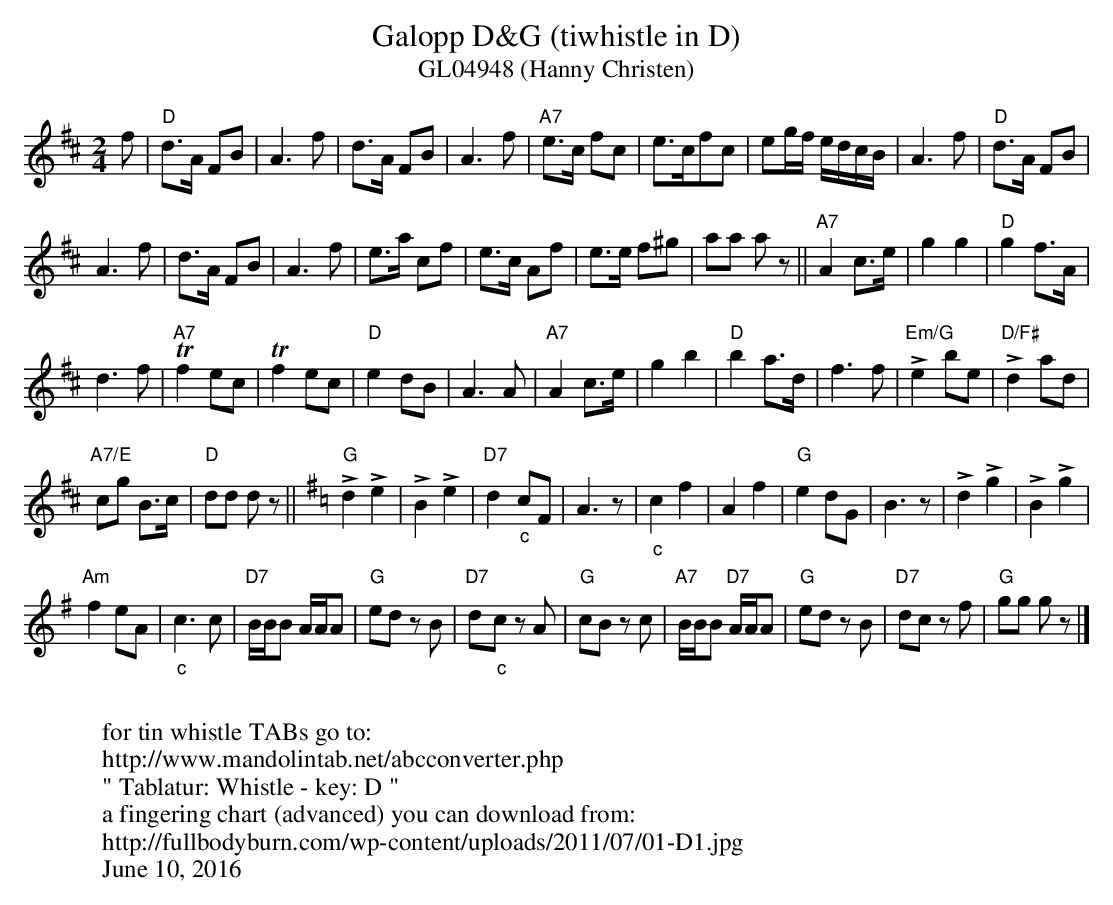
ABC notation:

X:1
T:Galopp D&G (tiwhistle in D)
T:GL04948 (Hanny Christen)
M:2/4
L:1/8
K:D %%MIDI gchordon
f| "D"d>A FB | A3f | d>A FB | A3f | "A7"e>c fc | e>cfc | eg/2f/2 e/2d/2c/2B/2 | A3f | "D"d>A FB |
A3f | d>A FB | A3f | e>a cf | e>c Af | e>e f^g | aa az || "A7"A2 c>e | g2g2 | "D"g2 f>A |
d3f | "A7"Tf2 ec | Tf2 ec | "D"e2 dB | A3A | "A7"A2 c>e | g2b2 | "D"b2 a>d | f3f | !>!"Em/G"e2 be | "D/F#"!>!d2 ad |
"A7/E"cg B>c | "D"dd dz || [K:G] "G"!>!d2!>!e2 | !>!B2!>!e2 | "D7"d2 "_c"cF | A3z | "_c"c2f2 | A2f2 | "G"e2dG | B3z | !>!d2!>!g2 | !>!B2!>!g2 |
"Am"f2 eA | "_c"c3c | "D7"B/2B/2B A/2A/2A | "G"ed zB | "D7"d"_c"c zA | "G"cB zc | "A7"B/2B/2B "D7"A/2A/2A | "G"ed zB | "D7"dc zf | "G"gg gz |]
W:
W:for tin whistle TABs go to:
W:http://www.mandolintab.net/abcconverter.php
W:" Tablatur: Whistle - key: D "
W:a fingering chart (advanced) you can download from:
W:http://fullbodyburn.com/wp-content/uploads/2011/07/01-D1.jpg
W: June 10, 2016
